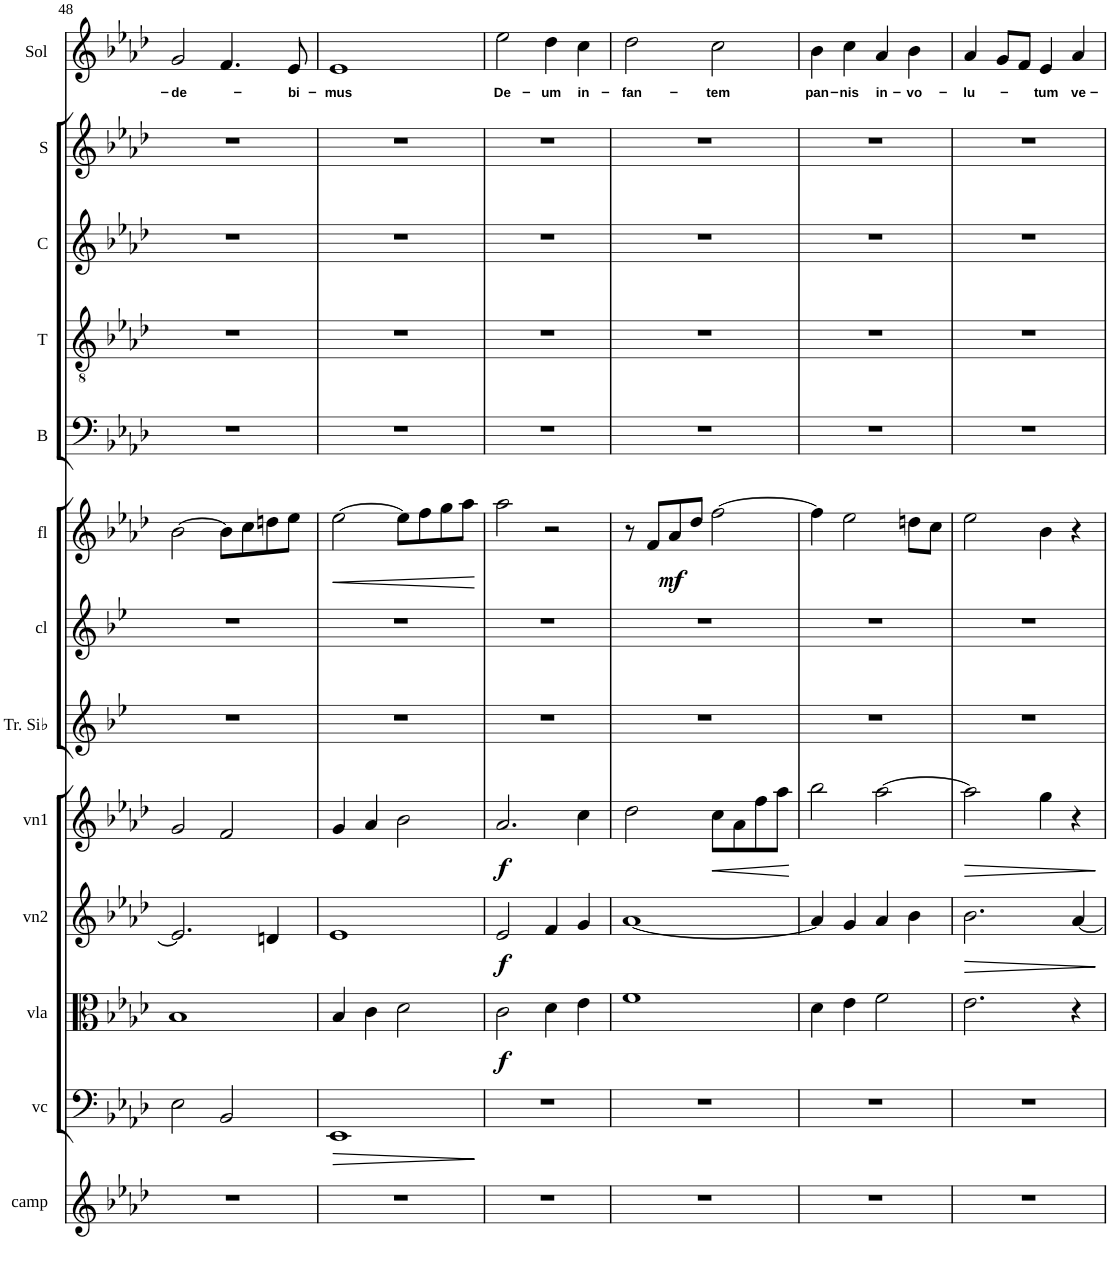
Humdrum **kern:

**kern	**kern	**dynam	**kern	**dynam	**kern	**dynam	**kern	**dynam	**kern	**kern	**kern	**dynam	**kern	**kern	**kern	**kern	**kern	**text
*part13	*part12	*part12	*part11	*part11	*part10	*part10	*part9	*part9	*part8	*part7	*part6	*part6	*part5	*part4	*part3	*part2	*part1	*part1
*staff13	*staff12	*staff12	*staff11	*staff11	*staff10	*staff10	*staff9	*staff9	*staff8	*staff7	*staff6	*staff6	*staff5	*staff4	*staff3	*staff2	*staff1	*staff1
*I"Campane	*I"Violoncello	*	*I"Viola	*	*I"Violino 2	*	*I"Violino 1	*	*I"Tromba in Sib	*I"Clarinetto	*I"Flauto	*	*I"B	*I"T	*I"C	*I"S	*I"Solista	*
*I'camp	*I'vc	*	*I'vla	*	*I'vn2	*	*I'vn1	*	*I'Tr. Sib	*I'cl	*I'fl	*	*I'B	*I'T	*I'C	*I'S	*I'Sol	*
!!LO:PB:g=z
*clefG2	*clefF4	*	*clefC3	*	*clefG2	*	*clefG2	*	*clefG2	*clefG2	*clefG2	*	*clefF4	*clefGv2	*clefG2	*clefG2	*clefG2	*
*	*	*	*	*	*	*	*	*	*Trd1c2	*Trd1c2	*	*	*	*	*	*	*	*
*k[b-e-a-d-]	*k[b-e-a-d-]	*	*k[b-e-a-d-]	*	*k[b-e-a-d-]	*	*k[b-e-a-d-]	*	*k[b-e-]	*k[b-e-]	*k[b-e-a-d-]	*	*k[b-e-a-d-]	*k[b-e-a-d-]	*k[b-e-a-d-]	*k[b-e-a-d-]	*k[b-e-a-d-]	*
*M4/4	*M4/4	*	*M4/4	*	*M4/4	*	*M4/4	*	*M4/4	*M4/4	*M4/4	*	*M4/4	*M4/4	*M4/4	*M4/4	*M4/4	*
*met(c)	*met(c)	*	*met(c)	*	*met(c)	*	*met(c)	*	*met(c)	*met(c)	*met(c)	*	*met(c)	*met(c)	*met(c)	*met(c)	*met(c)	*
=48	=48	=48	=48	=48	=48	=48	=48	=48	=48	=48	=48	=48	=48	=48	=48	=48	=48	=48
!	!	!	!	!	!	!	!	!	!	!	!	!	!	!	!	!	!	!LO:LY:b
1r	2E-\	.	1B-	.	2.e-/]	.	2g/	.	1r	1r	[2b-\	.	1r	1r	1r	1r	2g/	-de-
.	2BB-/	.	.	.	.	.	2f/	.	.	.	8b-\L]	.	.	.	.	.	4.f/	.
.	.	.	.	.	.	.	.	.	.	.	8cc\	.	.	.	.	.	.	.
.	.	.	.	.	4dn/	.	.	.	.	.	8ddn\	.	.	.	.	.	.	.
!	!	!	!	!	!	!	!	!	!	!	!	!	!	!	!	!	!	!LO:LY:b
.	.	.	.	.	.	.	.	.	.	.	8ee-\J	.	.	.	.	.	8e-/	-bi-
=49	=49	=49	=49	=49	=49	=49	=49	=49	=49	=49	=49	=49	=49	=49	=49	=49	=49	=49
!	!	!LO:HP:b	!	!	!	!	!	!	!	!	!	!LO:HP:b	!	!	!	!	!	!LO:LY:b
1r	1EE-	>	4B-/	.	1e-	.	4g/	.	1r	1r	[2ee-\	<	1r	1r	1r	1r	1e-	-mus
.	.	.	4c\	.	.	.	4a-/	.	.	.	.	.	.	.	.	.	.	.
.	.	.	2d-\	.	.	.	2b-\	.	.	.	8ee-\L]	.	.	.	.	.	.	.
.	.	.	.	.	.	.	.	.	.	.	8ff\	.	.	.	.	.	.	.
.	.	.	.	.	.	.	.	.	.	.	8gg\	.	.	.	.	.	.	.
.	.	.	.	.	.	.	.	.	.	.	8aa-\J	.	.	.	.	.	.	.
.	.	]	.	.	.	.	.	.	.	.	.	[	.	.	.	.	.	.
=50	=50	=50	=50	=50	=50	=50	=50	=50	=50	=50	=50	=50	=50	=50	=50	=50	=50	=50
!	!	!	!	!LO:DY:b	!	!LO:DY:b	!	!LO:DY:b	!	!	!	!	!	!	!	!	!	!LO:LY:b
1r	1r	.	2c\	f	2e-/	f	2.a-/	f	1r	1r	2aa-\	.	1r	1r	1r	1r	2ee-\	De-
!	!	!	!	!	!	!	!	!	!	!	!	!	!	!	!	!	!	!LO:LY:b
.	.	.	4d-\	.	4f/	.	.	.	.	.	2r	.	.	.	.	.	4dd-\	-um
!	!	!	!	!	!	!	!	!	!	!	!	!	!	!	!	!	!	!LO:LY:b
.	.	.	4e-\	.	4g/	.	4cc\	.	.	.	.	.	.	.	.	.	4cc\	in-
=51	=51	=51	=51	=51	=51	=51	=51	=51	=51	=51	=51	=51	=51	=51	=51	=51	=51	=51
!	!	!	!	!	!	!	!	!	!	!	!	!	!	!	!	!	!	!LO:LY:b
1r	1r	.	1f	.	[1a-	.	2dd-\	.	1r	1r	8r	.	1r	1r	1r	1r	2dd-\	-fan-
.	.	.	.	.	.	.	.	.	.	.	8f/L	.	.	.	.	.	.	.
!	!	!	!	!	!	!	!	!	!	!	!	!LO:DY:b	!	!	!	!	!	!
.	.	.	.	.	.	.	.	.	.	.	8a-/	mf	.	.	.	.	.	.
.	.	.	.	.	.	.	.	.	.	.	8dd-/J	.	.	.	.	.	.	.
!	!	!	!	!	!	!	!	!LO:HP:b	!	!	!	!	!	!	!	!	!	!LO:LY:b
.	.	.	.	.	.	.	8cc\L	<	.	.	[2ff\	.	.	.	.	.	2cc\	-tem
.	.	.	.	.	.	.	8a-\	.	.	.	.	.	.	.	.	.	.	.
.	.	.	.	.	.	.	8ff\	.	.	.	.	.	.	.	.	.	.	.
.	.	.	.	.	.	.	8aa-\J	.	.	.	.	.	.	.	.	.	.	.
.	.	.	.	.	.	.	.	[	.	.	.	.	.	.	.	.	.	.
=52	=52	=52	=52	=52	=52	=52	=52	=52	=52	=52	=52	=52	=52	=52	=52	=52	=52	=52
!	!	!	!	!	!	!	!	!	!	!	!	!	!	!	!	!	!	!LO:LY:b
1r	1r	.	4d-\	.	4a-/]	.	2bb-\	.	1r	1r	4ff\]	.	1r	1r	1r	1r	4b-\	pan-
!	!	!	!	!	!	!	!	!	!	!	!	!	!	!	!	!	!	!LO:LY:b
.	.	.	4e-\	.	4g/	.	.	.	.	.	2ee-\	.	.	.	.	.	4cc\	-nis
!	!	!	!	!	!	!	!	!	!	!	!	!	!	!	!	!	!	!LO:LY:b
.	.	.	2f\	.	4a-/	.	[2aa-\	.	.	.	.	.	.	.	.	.	4a-/	in-
!	!	!	!	!	!	!	!	!	!	!	!	!	!	!	!	!	!	!LO:LY:b
.	.	.	.	.	4b-\	.	.	.	.	.	8ddn\L	.	.	.	.	.	4b-\	-vo-
.	.	.	.	.	.	.	.	.	.	.	8cc\J	.	.	.	.	.	.	.
=53	=53	=53	=53	=53	=53	=53	=53	=53	=53	=53	=53	=53	=53	=53	=53	=53	=53	=53
!	!	!	!	!	!	!LO:HP:b	!	!LO:HP:b	!	!	!	!	!	!	!	!	!	!LO:LY:b
1r	1r	.	2.e-\	.	2.b-\	>	2aa-\]	>	1r	1r	2ee-\	.	1r	1r	1r	1r	4a-/	-lu-
.	.	.	.	.	.	.	.	.	.	.	.	.	.	.	.	.	8g/L	.
.	.	.	.	.	.	.	.	.	.	.	.	.	.	.	.	.	8f/J	.
!	!	!	!	!	!	!	!	!	!	!	!	!	!	!	!	!	!	!LO:LY:b
.	.	.	.	.	.	.	4gg\	.	.	.	4b-\	.	.	.	.	.	4e-/	-tum
!	!	!	!	!	!	!	!	!	!	!	!	!	!	!	!	!	!	!LO:LY:b
.	.	.	4r	.	[4a-/	.	4r	.	.	.	4r	.	.	.	.	.	4a-/	ve-
.	.	.	.	.	.	]	.	]	.	.	.	.	.	.	.	.	.	.
=	=	=	=	=	=	=	=	=	=	=	=	=	=	=	=	=	=	=
*-	*-	*-	*-	*-	*-	*-	*-	*-	*-	*-	*-	*-	*-	*-	*-	*-	*-	*-
